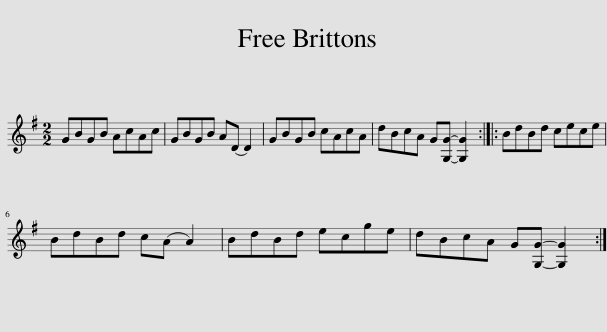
X:1
L:1/8
M:2/2
I:linebreak $
K:G
V:1 treble
V:1
 GBGB AcAc | GBGB A(D D2) | GBGB cAcA | dBcA G[G,G]- [G,G]2 :: BdBd cece |$ %5
 BdBd c(A A2) | BdBd ecge | dBcA G[G,G]- [G,G]2 :| %8
